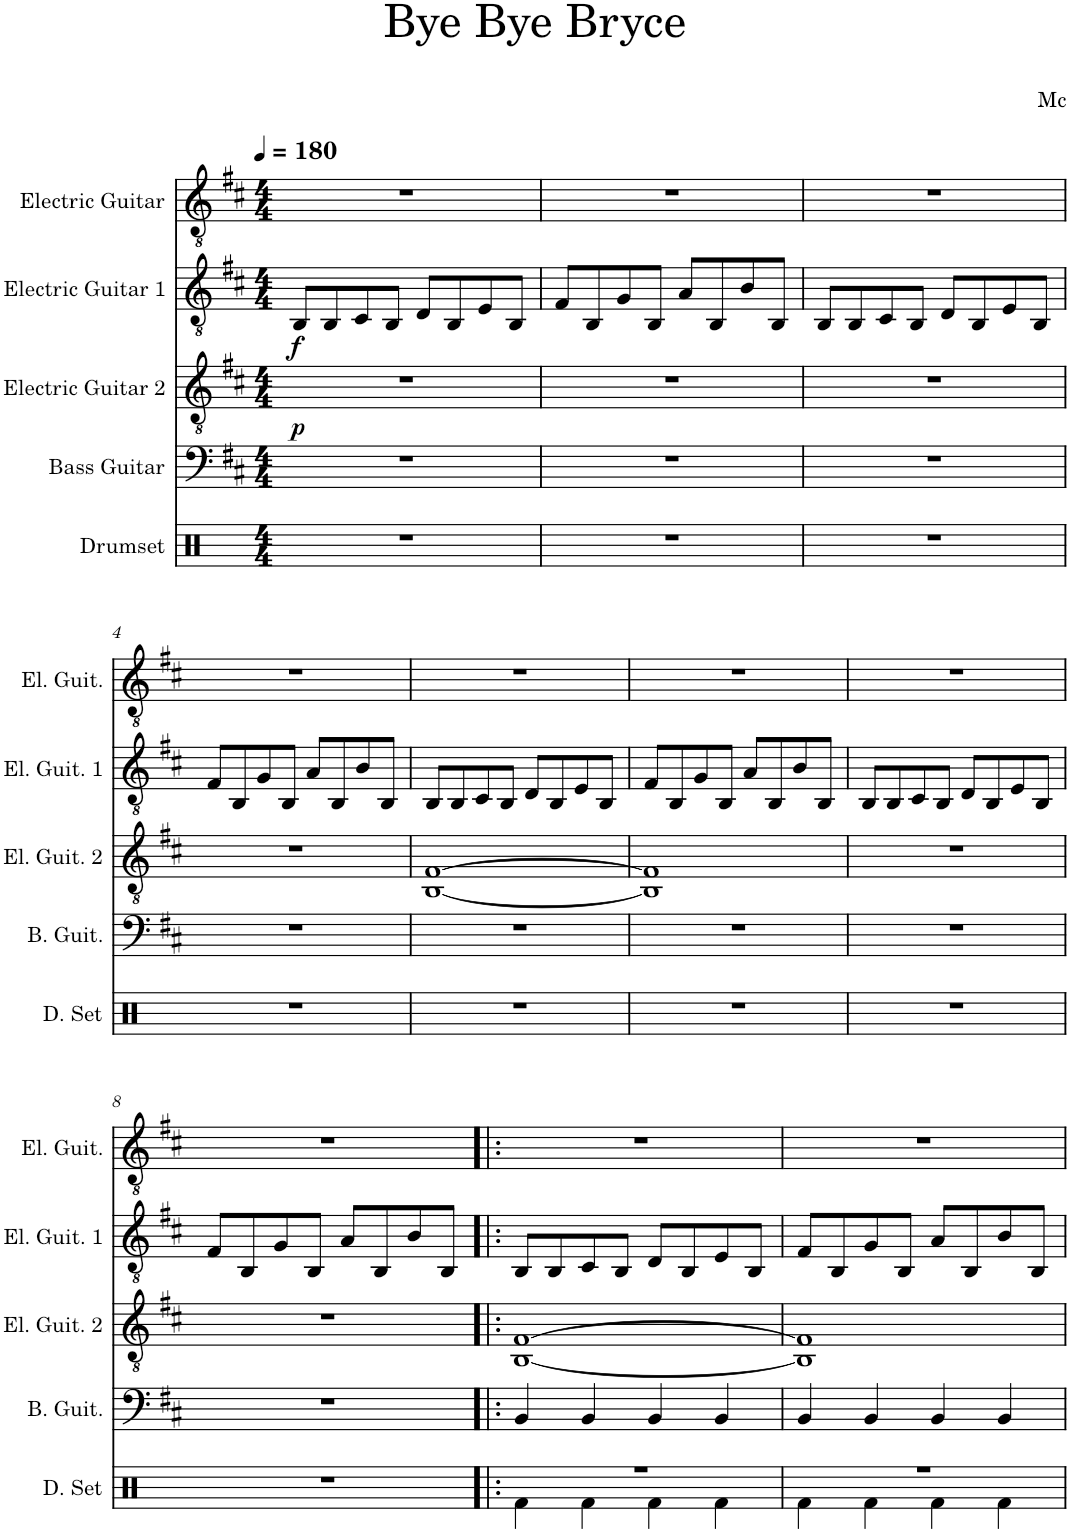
**kern	**kern	**kern	**dynam	**kern	**dynam	**kern
*part5	*part4	*part3	*part3	*part2	*part2	*part1
*staff5	*staff4	*staff3	*staff3	*staff2	*staff2	*staff1
*I"Drumset	*I"Bass Guitar	*I"Electric Guitar 2	*	*I"Electric Guitar 1	*	*I"Electric Guitar
*I'D. Set	*I'B. Guit.	*I'El. Guit. 2	*	*I'El. Guit. 1	*	*I'El. Guit.
*clefX	*clefF4	*clefGv2	*	*clefGv2	*	*clefGv2
*	*Trd7c12	*	*	*	*	*
*k[]	*k[f#c#]	*k[f#c#]	*	*k[f#c#]	*	*k[f#c#]
*M4/4	*M4/4	*M4/4	*	*M4/4	*	*M4/4
*MM180	*MM180	*MM180	*	*MM180	*	*MM180
=1	=1	=1	=1	=1	=1	=1
!	!	!	!LO:DY:b	!	!LO:DY:b	!
1r	1r	1r	p	8BB/L	f	1r
.	.	.	.	8BB/	.	.
.	.	.	.	8C#/	.	.
.	.	.	.	8BB/J	.	.
.	.	.	.	8D/L	.	.
.	.	.	.	8BB/	.	.
.	.	.	.	8E/	.	.
.	.	.	.	8BB/J	.	.
=2	=2	=2	=2	=2	=2	=2
1r	1r	1r	.	8F#/L	.	1r
.	.	.	.	8BB/	.	.
.	.	.	.	8G/	.	.
.	.	.	.	8BB/J	.	.
.	.	.	.	8A/L	.	.
.	.	.	.	8BB/	.	.
.	.	.	.	8B/	.	.
.	.	.	.	8BB/J	.	.
=3	=3	=3	=3	=3	=3	=3
1r	1r	1r	.	8BB/L	.	1r
.	.	.	.	8BB/	.	.
.	.	.	.	8C#/	.	.
.	.	.	.	8BB/J	.	.
.	.	.	.	8D/L	.	.
.	.	.	.	8BB/	.	.
.	.	.	.	8E/	.	.
.	.	.	.	8BB/J	.	.
!!LO:LB:g=z
=4	=4	=4	=4	=4	=4	=4
1r	1r	1r	.	8F#/L	.	1r
.	.	.	.	8BB/	.	.
.	.	.	.	8G/	.	.
.	.	.	.	8BB/J	.	.
.	.	.	.	8A/L	.	.
.	.	.	.	8BB/	.	.
.	.	.	.	8B/	.	.
.	.	.	.	8BB/J	.	.
=5	=5	=5	=5	=5	=5	=5
1r	1r	[1BB [1F#	.	8BB/L	.	1r
.	.	.	.	8BB/	.	.
.	.	.	.	8C#/	.	.
.	.	.	.	8BB/J	.	.
.	.	.	.	8D/L	.	.
.	.	.	.	8BB/	.	.
.	.	.	.	8E/	.	.
.	.	.	.	8BB/J	.	.
=6	=6	=6	=6	=6	=6	=6
1r	1r	1BB] 1F#]	.	8F#/L	.	1r
.	.	.	.	8BB/	.	.
.	.	.	.	8G/	.	.
.	.	.	.	8BB/J	.	.
.	.	.	.	8A/L	.	.
.	.	.	.	8BB/	.	.
.	.	.	.	8B/	.	.
.	.	.	.	8BB/J	.	.
=7	=7	=7	=7	=7	=7	=7
1r	1r	1r	.	8BB/L	.	1r
.	.	.	.	8BB/	.	.
.	.	.	.	8C#/	.	.
.	.	.	.	8BB/J	.	.
.	.	.	.	8D/L	.	.
.	.	.	.	8BB/	.	.
.	.	.	.	8E/	.	.
.	.	.	.	8BB/J	.	.
!!LO:LB:g=z
=8	=8	=8	=8	=8	=8	=8
1r	1r	1r	.	8F#/L	.	1r
.	.	.	.	8BB/	.	.
.	.	.	.	8G/	.	.
.	.	.	.	8BB/J	.	.
.	.	.	.	8A/L	.	.
.	.	.	.	8BB/	.	.
.	.	.	.	8B/	.	.
.	.	.	.	8BB/J	.	.
=9!|:	=9!|:	=9!|:	=9!|:	=9!|:	=9!|:	=9!|:
*^	*	*	*	*	*	*
1r	4Rf\	4BB/	[1BB [1F#	.	8BB/L	.	1r
.	.	.	.	.	8BB/	.	.
.	4Rf\	4BB/	.	.	8C#/	.	.
.	.	.	.	.	8BB/J	.	.
.	4Rf\	4BB/	.	.	8D/L	.	.
.	.	.	.	.	8BB/	.	.
.	4Rf\	4BB/	.	.	8E/	.	.
.	.	.	.	.	8BB/J	.	.
=10	=10	=10	=10	=10	=10	=10	=10
1r	4Rf\	4BB/	1BB] 1F#]	.	8F#/L	.	1r
.	.	.	.	.	8BB/	.	.
.	4Rf\	4BB/	.	.	8G/	.	.
.	.	.	.	.	8BB/J	.	.
.	4Rf\	4BB/	.	.	8A/L	.	.
.	.	.	.	.	8BB/	.	.
.	4Rf\	4BB/	.	.	8B/	.	.
.	.	.	.	.	8BB/J	.	.
*v	*v	*	*	*	*	*	*
=	=	=	=	=	=	=
*-	*-	*-	*-	*-	*-	*-
